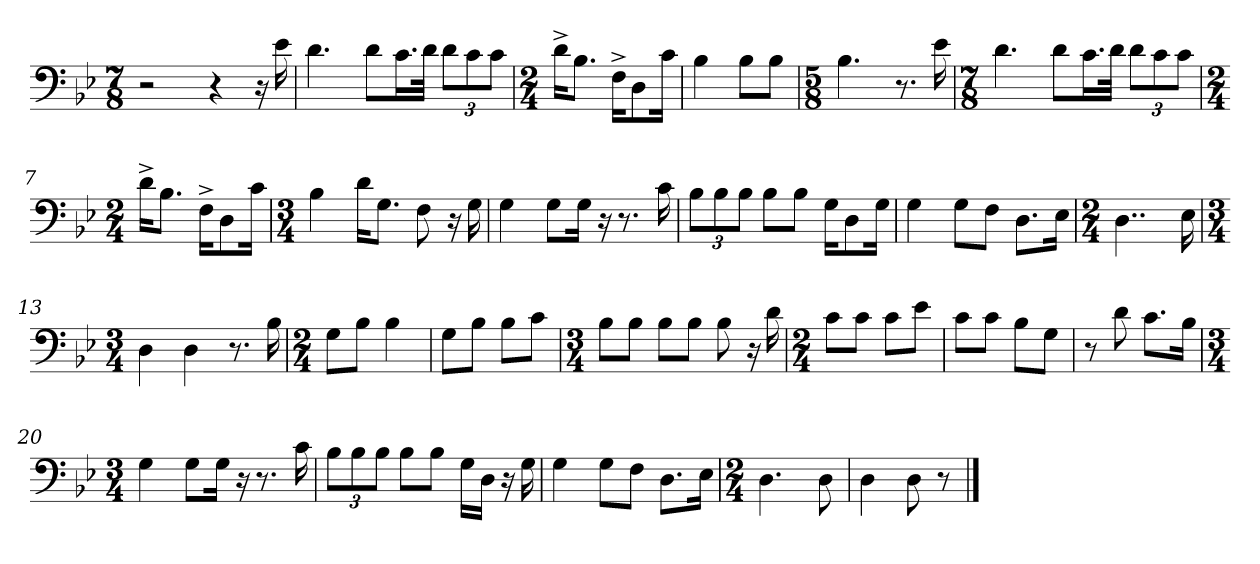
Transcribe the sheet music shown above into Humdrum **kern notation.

**kern
*part1
*staff1
*clefF4
*k[b-e-]
*M7/8
=1
2r
4r
16r
16e-\
=2
4.d\
8d\L
16.c\L
32d\JJk
12d\L
12c\
12c\J
=3
*M2/4
16d^\KL
8.B-\J
16F^\KL
8D\
16c\Jk
=4
4B-\
8B-\L
8B-\J
=5
*M5/8
4.B-\
8.r
16e-\
=6
*M7/8
4.d\
8d\L
16.c\L
32d\JJk
12d\L
12c\
12c\J
=7
*M2/4
16d^\KL
8.B-\J
16F^\KL
8D\
16c\Jk
=8
*M3/4
4B-\
16d\KL
8.G\J
8F\
16r
16G\
=9
4G\
8G\L
16G\Jk
16r
8.r
16c\
=10
12B-\L
12B-\
12B-\J
8B-\L
8B-\J
16G\KL
8D\
16G\Jk
=11
4G\
8G\L
8F\J
8.D\L
16E-\Jk
=12
*M2/4
4..D\
16E-\
=13
*M3/4
4D\
4D\
8.r
16B-\
=14
*M2/4
8G\L
8B-\J
4B-\
=15
8G\L
8B-\J
8B-\L
8c\J
=16
*M3/4
8B-\L
8B-\J
8B-\L
8B-\J
8B-\
16r
16d\
=17
*M2/4
8c\L
8c\J
8c\L
8e-\J
=18
8c\L
8c\J
8B-\L
8G\J
=19
8r
8d\
8.c\L
16B-\Jk
=20
*M3/4
4G\
8G\L
16G\Jk
16r
8.r
16c\
=21
12B-\L
12B-\
12B-\J
8B-\L
8B-\J
16G\LL
16D\JJ
16r
16G\
=22
4G\
8G\L
8F\J
8.D\L
16E-\Jk
=23
*M2/4
4.D\
8D\
=24
4D\
8D\
8r
==
*-
